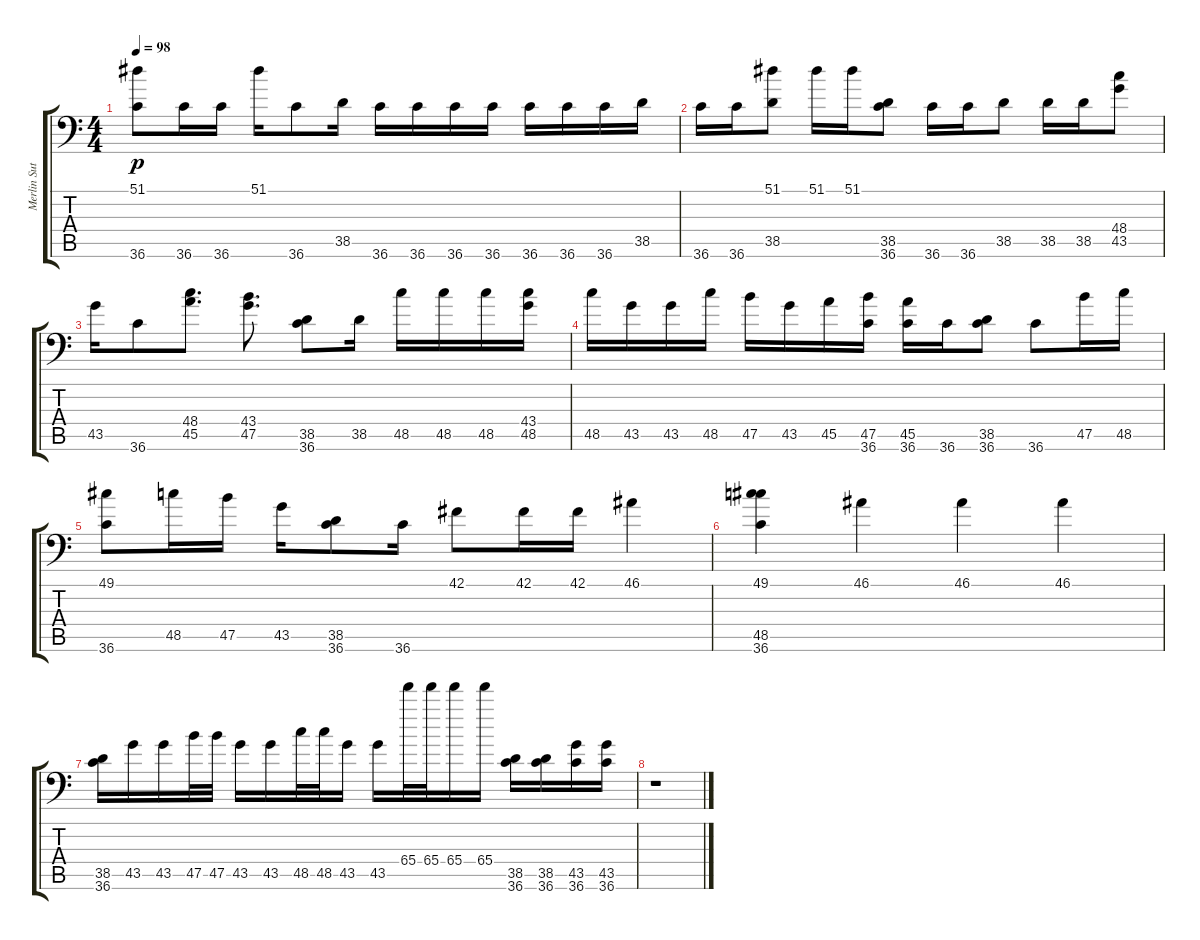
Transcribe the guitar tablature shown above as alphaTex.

\track ("Merlin Sutter" "Merlin Sut") {instrument acousticgrandpiano}
\staff {score tabs}
\tuning (C-1 C-1 C-1 C-1 C-1 C-1) {hide}
\ts (4 4)
\tempo 98
\clef f4
\ks c
(51.1 36.6).8{dy p} 36.6.16 36.6.16 51.1.16 36.6.8 38.5.16 36.6.16 36.6.16 36.6.16 36.6.16 36.6.16 36.6.16 36.6.16 38.5.16 |
36.6.16 36.6.16 (51.1 38.5).8 51.1.16 51.1.16 (38.5 36.6).8 36.6.16 36.6.16 38.5.8 38.5.16 38.5.16 (48.4 43.5).8 |
43.5.16 36.6.8 (48.4 45.5).8{d} (43.4 47.5).8{d} (38.5 36.6).8 38.5.16 48.5.16 48.5.16 48.5.16 (43.4 48.5).16 |
48.5.16 43.5.16 43.5.16 48.5.16 47.5.16 43.5.16 45.5.16 (47.5 36.6).16 (45.5 36.6).16 36.6.16 (38.5 36.6).8 36.6.8 47.5.16 48.5.16 |
(49.1 36.6).8 48.5.16 47.5.16 43.5.16 (38.5 36.6).8 36.6.16 42.1.8 42.1.16 42.1.16 46.1.4 |
(49.1 48.5 36.6).4 46.1.4 46.1.4 46.1.4 |
(38.5 36.6).16 43.5.16 43.5.16 47.5.32 47.5.32 43.5.16 43.5.16 48.5.32 48.5.32 43.5.16 43.5.16 65.4.32 65.4.32 65.4.16 65.4.16 (38.5 36.6).16 (38.5 36.6).16 (43.5 36.6).16 (43.5 36.6).16 |
r.1
